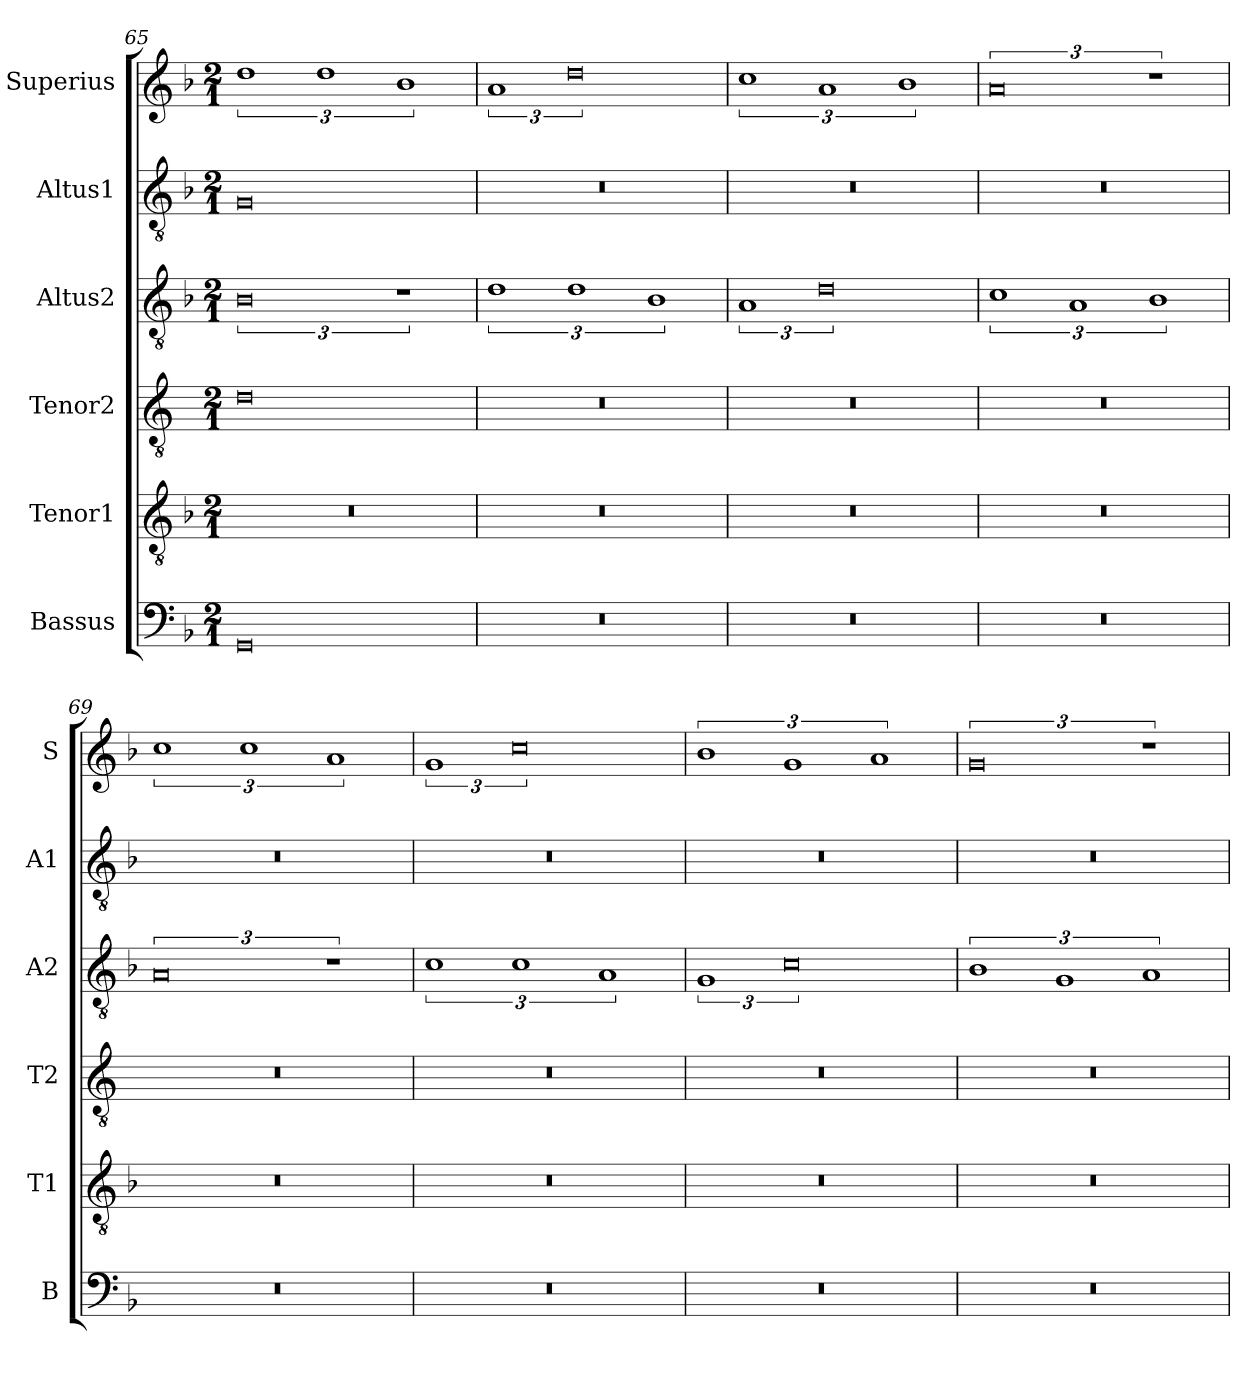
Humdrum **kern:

**kern	**kern	**kern	**kern	**kern	**kern
*part6	*part5	*part4	*part3	*part2	*part1
*staff6	*staff5	*staff4	*staff3	*staff2	*staff1
*I"Bassus	*I"Tenor1	*I"Tenor2	*I"Altus2	*I"Altus1	*I"Superius
*I'B	*I'T1	*I'T2	*I'A2	*I'A1	*I'S
*clefF4	*clefGv2	*clefGv2	*clefGv2	*clefGv2	*clefG2
*k[b-]	*k[b-]	*k[]	*k[b-]	*k[b-]	*k[b-]
*M2/1	*M2/1	*M2/1	*M2/1	*M2/1	*M2/1
=65	=65	=65	=65	=65	=65
0GG	0r	0d	3%4B-	0G	3%2dd
.	.	.	.	.	3%2dd
.	.	.	3%2r	.	3%2b-
=66	=66	=66	=66	=66	=66
0r	0r	0r	3%2d	0r	3%2a
.	.	.	3%2d	.	3%4dd
.	.	.	3%2B-	.	.
=67	=67	=67	=67	=67	=67
0r	0r	0r	3%2A	0r	3%2cc
.	.	.	3%4d	.	3%2a
.	.	.	.	.	3%2b-
=68	=68	=68	=68	=68	=68
0r	0r	0r	3%2c	0r	3%4a
.	.	.	3%2A	.	.
.	.	.	3%2B-	.	3%2r
=69	=69	=69	=69	=69	=69
0r	0r	0r	3%4A	0r	3%2cc
.	.	.	.	.	3%2cc
.	.	.	3%2r	.	3%2a
=70	=70	=70	=70	=70	=70
0r	0r	0r	3%2c	0r	3%2g
.	.	.	3%2c	.	3%4cc
.	.	.	3%2A	.	.
=71	=71	=71	=71	=71	=71
0r	0r	0r	3%2G	0r	3%2b-
.	.	.	3%4c	.	3%2g
.	.	.	.	.	3%2a
=72	=72	=72	=72	=72	=72
0r	0r	0r	3%2B-	0r	3%4g
.	.	.	3%2G	.	.
.	.	.	3%2A	.	3%2r
=	=	=	=	=	=
*-	*-	*-	*-	*-	*-
